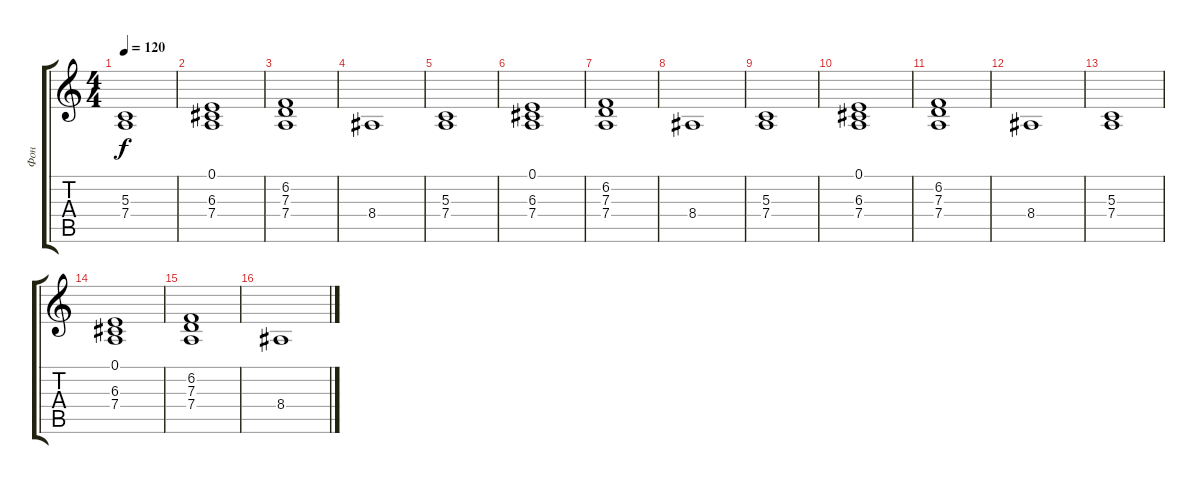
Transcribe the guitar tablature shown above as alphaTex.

\track ("Фон" "Фон") {instrument stringensemble1}
\staff {score tabs}
\tuning (E4 B3 G3 D3 A2 E2) {hide}
\ts (4 4)
\tempo 120
\clef g2
\ks c
(5.3 7.4).1{dy f} |
(0.1 6.3 7.4).1 |
(6.2 7.3 7.4).1 |
8.4.1 |
(5.3 7.4).1 |
(0.1 6.3 7.4).1 |
(6.2 7.3 7.4).1 |
8.4.1 |
(5.3 7.4).1 |
(0.1 6.3 7.4).1 |
(6.2 7.3 7.4).1 |
8.4.1 |
(5.3 7.4).1 |
(0.1 6.3 7.4).1 |
(6.2 7.3 7.4).1 |
8.4.1
